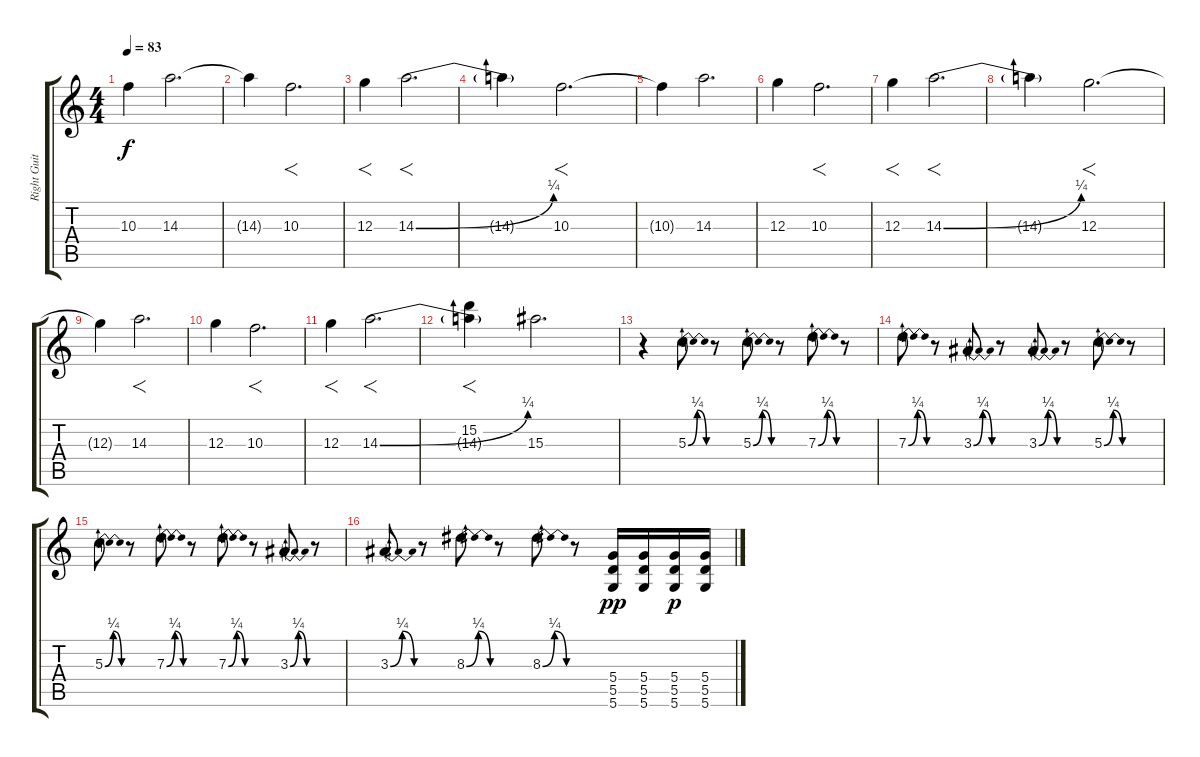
\track ("Right Guitar" "Right Guit") {instrument overdrivenguitar}
\staff {score tabs}
\tuning (E4 B3 G3 D3 A2 D2) {hide}
\ts (4 4)
\tempo 83
\clef g2
\ks c
10.3{t}.4{dy f instrument overdrivenguitar} 14.3.2{d} |
14.3{t}.4 10.3.2{f d} |
12.3.4{f} 14.3{be (bend 0 0 60 1)}.2{f d} |
14.3{t}.4 10.3.2{f d} |
10.3{t}.4{instrument overdrivenguitar} 14.3.2{d} |
12.3.4 10.3.2{f d} |
12.3.4{f} 14.3{be (bend 0 0 60 1)}.2{f d} |
14.3{t}.4 12.3.2{f d} |
12.3{t}.4{instrument overdrivenguitar} 14.3.2{f d} |
12.3.4 10.3.2{f d} |
12.3.4{f} 14.3{be (bend 0 0 60 1)}.2{f d} |
(15.2 14.3{t}).4{f} 15.3.2{d} |
r.4{instrument overdrivenguitar} 5.3{be (bendrelease 0 0 30 1 30 1 60 0)}.8 r.8 5.3{be (bendrelease 0 0 30 1 30 1 60 0)}.8 r.8 7.3{be (bendrelease 0 0 30 1 30 1 60 0)}.8 r.8 |
7.3{be (bendrelease 0 0 30 1 30 1 60 0)}.8 r.8 3.3{be (bendrelease 0 0 30 1 30 1 60 0)}.8 r.8 3.3{be (bendrelease 0 0 30 1 30 1 60 0)}.8 r.8 5.3{be (bendrelease 0 0 30 1 30 1 60 0)}.8 r.8 |
5.3{be (bendrelease 0 0 30 1 30 1 60 0)}.8 r.8 7.3{be (bendrelease 0 0 30 1 30 1 60 0)}.8 r.8 7.3{be (bendrelease 0 0 30 1 30 1 60 0)}.8 r.8 3.3{be (bendrelease 0 0 30 1 30 1 60 0)}.8 r.8 |
3.3{be (bendrelease 0 0 30 1 30 1 60 0)}.8 r.8 8.3{be (bendrelease 0 0 30 1 30 1 60 0)}.8 r.8 8.3{be (bendrelease 0 0 30 1 30 1 60 0)}.8 r.8 (5.4 5.5 5.6).16{dy pp} (5.4 5.5 5.6).16 (5.4 5.5 5.6).16{dy p} (5.4 5.5 5.6).16
